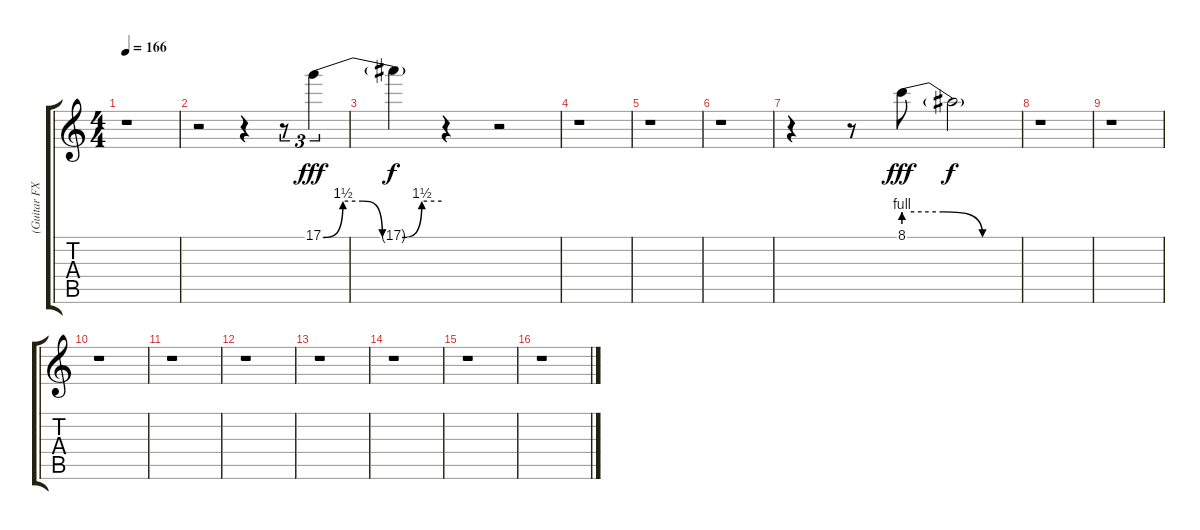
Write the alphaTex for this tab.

\track ("(Guitar FX)" "(Guitar FX") {instrument overdrivenguitar}
\staff {score tabs}
\tuning (D4 A3 F3 C3 G2 C2) {hide}
\ts (4 4)
\tempo 166
\clef g2
\ks c
r.1{dy f} |
r.2 r.4 r.8{tu (3 2)} 17.1{be (custom 0 0 10 6 20 6 30 0 40 0 50 6 60 6)}.4{tu (3 2) dy fff} |
17.1{t}.4{dy f} r.4 r.2 |
r.1 |
r.1 |
r.1 |
r.4 r.8 8.1{be (custom 0 4 20 4 40 0 60 0)}.8{dy fff} 8.1{t}.2{dy f} |
r.1 |
r.1 |
r.1 |
r.1 |
r.1 |
r.1 |
r.1 |
r.1 |
r.1
